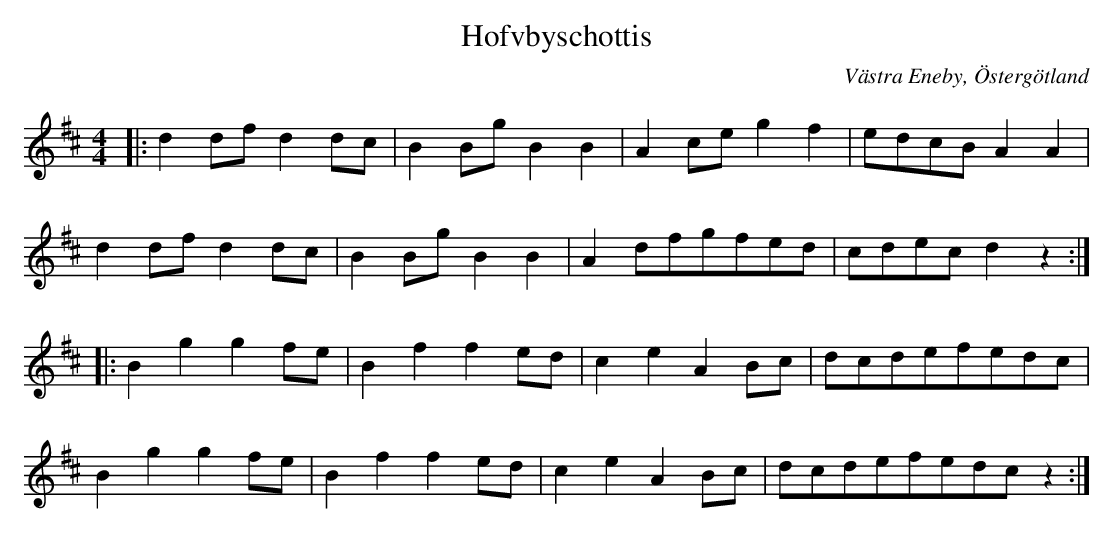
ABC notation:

X:1
T:Hofvbyschottis
O:Västra Eneby, Östergötland
M:4/4
L:1/8
K:D
|: d2dfd2dc | B2BgB2B2 | A2ceg2f2 | edcBA2A2 |
   d2dfd2dc | B2BgB2B2 | A2dfgfed | cdecd2z2:|
|: B2g2g2fe | B2f2f2ed | c2e2A2Bc | dcdefedc |
   B2g2g2fe | B2f2f2ed | c2e2A2Bc | dcdefedcz2:|
